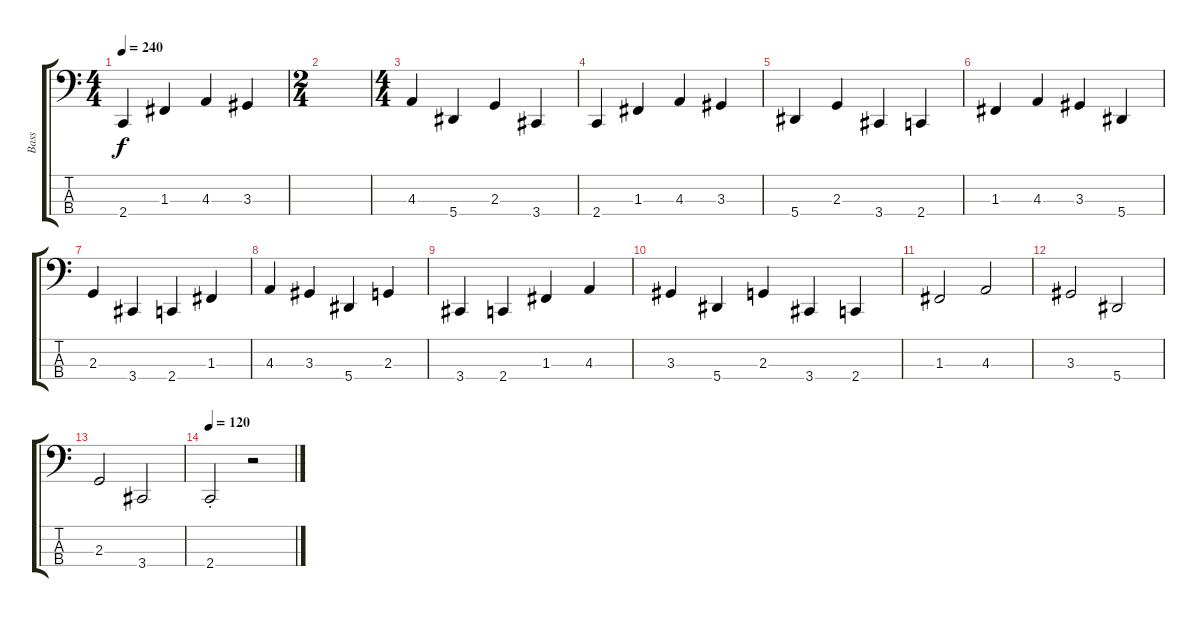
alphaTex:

\track ("Bass" "Bass") {instrument electricbasspick}
\staff {score tabs}
\tuning (Eb2 Bb1 F1 Bb0) {hide}
\ts (4 4)
\tempo 240
\clef f4
\ks c
2.4.4{dy f} 1.3.4 4.3.4 3.3.4 |
\ts (2 4)
|
\ts (4 4)
4.3.4 5.4.4 2.3.4 3.4.4 |
2.4.4 1.3.4 4.3.4 3.3.4 |
5.4.4 2.3.4 3.4.4 2.4.4 |
1.3.4 4.3.4 3.3.4 5.4.4 |
2.3.4 3.4.4 2.4.4 1.3.4 |
4.3.4 3.3.4 5.4.4 2.3.4 |
3.4.4 2.4.4 1.3.4 4.3.4 |
3.3.4 5.4.4 2.3.4 3.4.4 2.4.4 |
1.3.2 4.3.2 |
3.3.2 5.4.2 |
2.3.2 3.4.2 |
\tempo 120
2.4{st}.2 r.2
